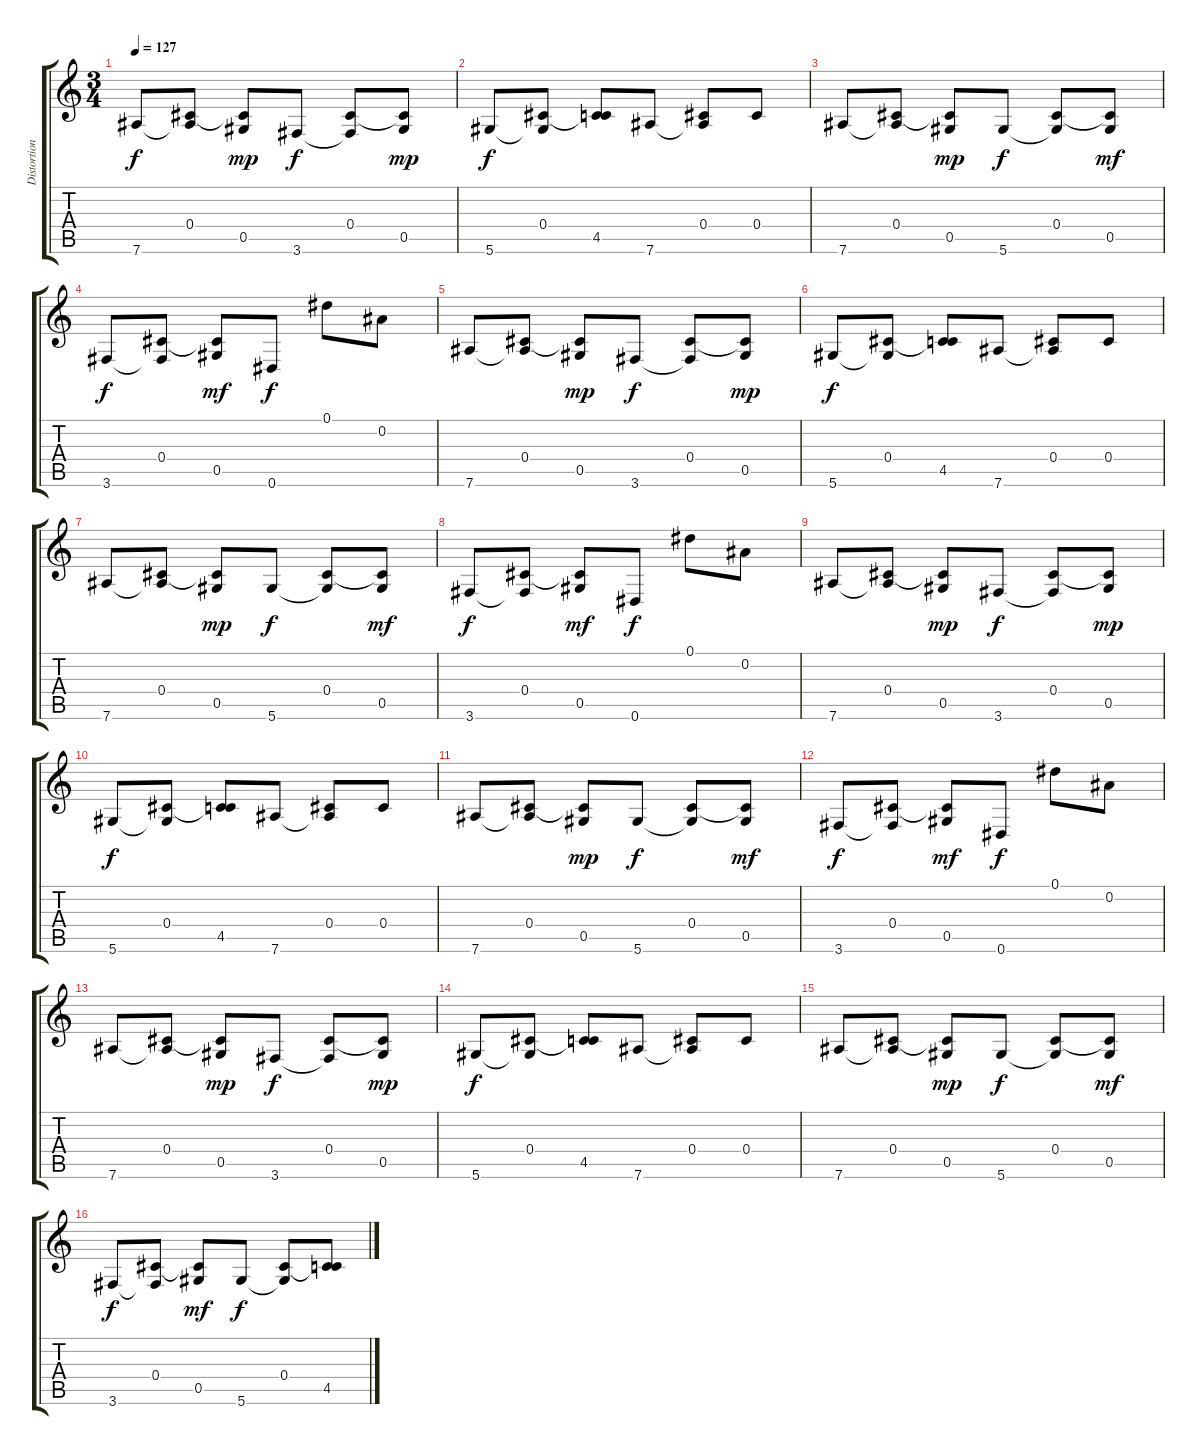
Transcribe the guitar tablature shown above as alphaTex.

\track ("Distortion Guitar (Jade)" "Distortion") {instrument overdrivenguitar}
\staff {score tabs}
\tuning (Eb4 Bb3 Gb3 Db3 Ab2 Eb2) {hide}
\ts (3 4)
\tempo 127
\clef g2
\ks c
7.6.8{dy f instrument electricguitarclean} (0.4 7.6{t}).8 (0.4{t} 0.5).8{dy mp} 3.6.8{dy f} (0.4 3.6{t}).8 (0.4{t} 0.5).8{dy mp} |
5.6.8{dy f} (0.4 5.6{t}).8 (0.4{t} 4.5).8 7.6.8 (0.4 7.6{t}).8 0.4.8 |
7.6.8 (0.4 7.6{t}).8 (0.4{t} 0.5).8{dy mp} 5.6.8{dy f} (0.4 5.6{t}).8 (0.4{t} 0.5).8{dy mf} |
3.6.8{dy f} (0.4 3.6{t}).8 (0.4{t} 0.5).8{dy mf} 0.6.8{dy f} 0.1.8 0.2.8 |
7.6.8{instrument electricguitarclean} (0.4 7.6{t}).8 (0.4{t} 0.5).8{dy mp} 3.6.8{dy f} (0.4 3.6{t}).8 (0.4{t} 0.5).8{dy mp} |
5.6.8{dy f} (0.4 5.6{t}).8 (0.4{t} 4.5).8 7.6.8 (0.4 7.6{t}).8 0.4.8 |
7.6.8 (0.4 7.6{t}).8 (0.4{t} 0.5).8{dy mp} 5.6.8{dy f} (0.4 5.6{t}).8 (0.4{t} 0.5).8{dy mf} |
3.6.8{dy f} (0.4 3.6{t}).8 (0.4{t} 0.5).8{dy mf} 0.6.8{dy f} 0.1.8 0.2.8 |
7.6.8{instrument electricguitarclean} (0.4 7.6{t}).8 (0.4{t} 0.5).8{dy mp} 3.6.8{dy f} (0.4 3.6{t}).8 (0.4{t} 0.5).8{dy mp} |
5.6.8{dy f} (0.4 5.6{t}).8 (0.4{t} 4.5).8 7.6.8 (0.4 7.6{t}).8 0.4.8 |
7.6.8 (0.4 7.6{t}).8 (0.4{t} 0.5).8{dy mp} 5.6.8{dy f} (0.4 5.6{t}).8 (0.4{t} 0.5).8{dy mf} |
3.6.8{dy f} (0.4 3.6{t}).8 (0.4{t} 0.5).8{dy mf} 0.6.8{dy f} 0.1.8 0.2.8 |
7.6.8{instrument electricguitarclean} (0.4 7.6{t}).8 (0.4{t} 0.5).8{dy mp} 3.6.8{dy f} (0.4 3.6{t}).8 (0.4{t} 0.5).8{dy mp} |
5.6.8{dy f} (0.4 5.6{t}).8 (0.4{t} 4.5).8 7.6.8 (0.4 7.6{t}).8 0.4.8 |
7.6.8 (0.4 7.6{t}).8 (0.4{t} 0.5).8{dy mp} 5.6.8{dy f} (0.4 5.6{t}).8 (0.4{t} 0.5).8{dy mf} |
3.6.8{dy f} (0.4 3.6{t}).8 (0.4{t} 0.5).8{dy mf} 5.6.8{dy f} (0.4 5.6{t}).8 (0.4{t} 4.5).8
